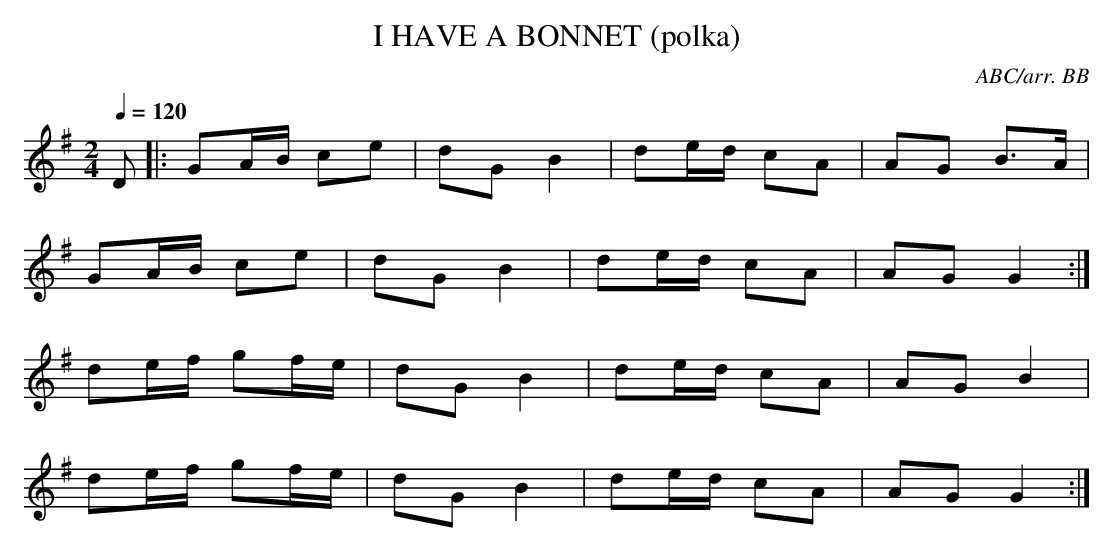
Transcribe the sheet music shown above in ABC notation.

X:1
T:I HAVE A BONNET (polka)
C:ABC/arr. BB
Q:1/4=120
M:2/4
L:1/8
K:G
D|:GA/B/ ce|dG B2|de/d/ cA|AG B>A|
GA/B/ ce|dG B2|de/d/ cA|AG G2:|
de/f/ gf/e/|dG B2|de/d/ cA|AG B2|
de/f/ gf/e/|dG B2|de/d/ cA|AG G2:|
